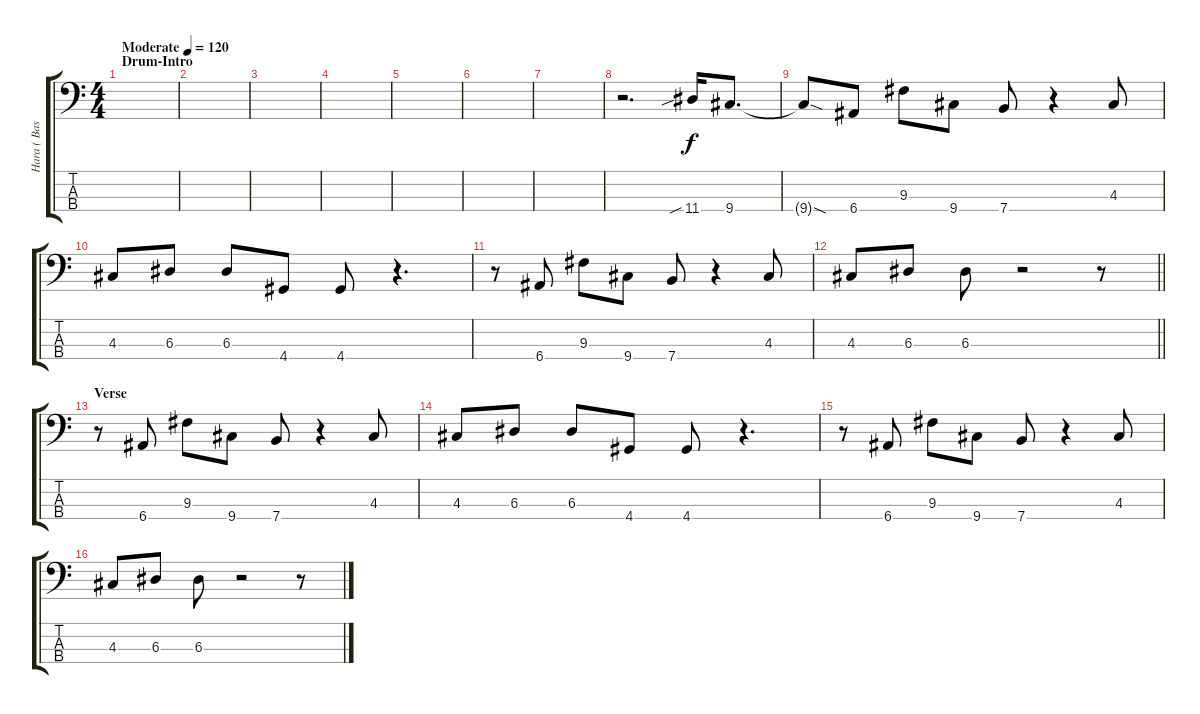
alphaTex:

\track ("Hara ( Bass )" "Hara ( Bas") {instrument electricbassfinger}
\staff {score tabs}
\tuning (G2 D2 A1 E1) {hide}
\ts (4 4)
\section ("" "Drum-Intro")
\tempo (120 "Moderate")
\clef f4
\ks c
|
|
|
|
|
|
|
r.2{d} 11.4{sib}.16 9.4.8{d} |
9.4{sod t}.8 6.4.8 9.3.8 9.4.8 7.4.8 r.4 4.3.8 |
4.3.8 6.3.8 6.3.8 4.4.8 4.4.8 r.4{d} |
r.8 6.4.8 9.3.8 9.4.8 7.4.8 r.4 4.3.8 |
\barLineRight lightlight
4.3.8 6.3.8 6.3.8 r.2 r.8 |
\section ("" "Verse")
r.8 6.4.8 9.3.8 9.4.8 7.4.8 r.4 4.3.8 |
4.3.8 6.3.8 6.3.8 4.4.8 4.4.8 r.4{d} |
r.8 6.4.8 9.3.8 9.4.8 7.4.8 r.4 4.3.8 |
4.3.8 6.3.8 6.3.8 r.2 r.8
